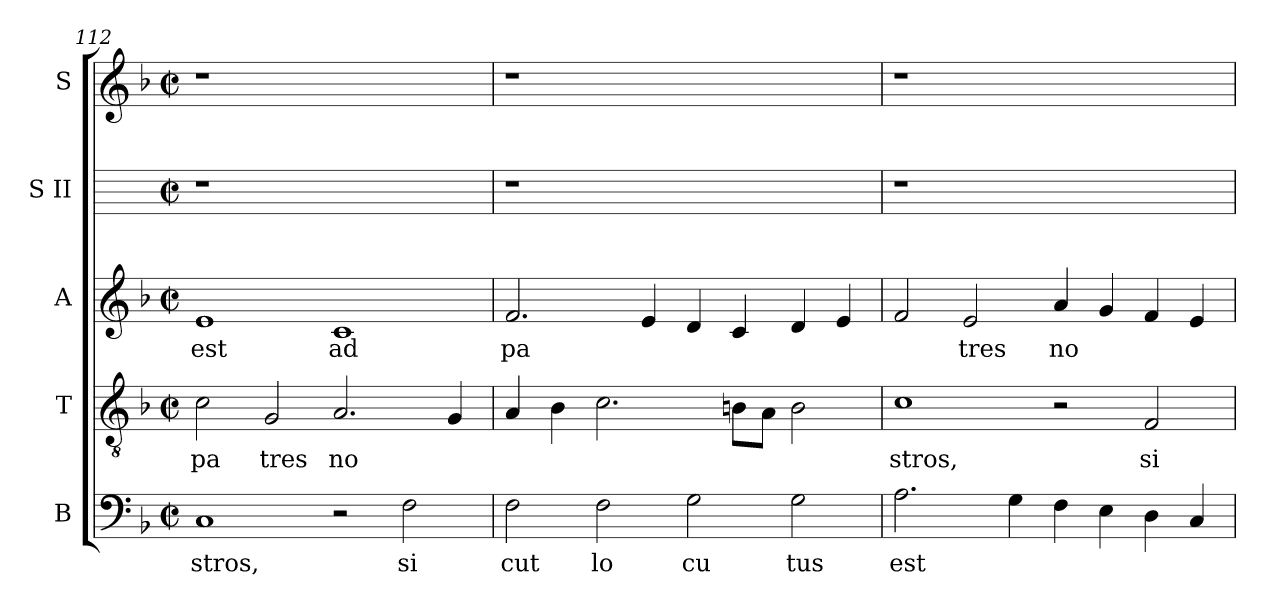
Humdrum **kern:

**kern	**text	**kern	**text	**kern	**text	**kern	**kern
*part5	*part5	*part4	*part4	*part3	*part3	*part2	*part1
*staff5	*staff5	*staff4	*staff4	*staff3	*staff3	*staff2	*staff1
*I"B	*	*I"T	*	*I"A	*	*I"S II	*I"S
*I'B	*	*I'T	*	*I'A	*	*	*I'S
*clefF4	*	*clefGv2	*	*clefG2	*	*	*clefG2
*k[b-]	*	*k[b-]	*	*k[b-]	*	*k[]	*k[b-]
*F:	*	*F:	*	*F:	*	*C:	*F:
*M2/2	*	*M2/2	*	*M2/2	*	*M2/2	*M2/2
*met(c|)	*	*met(c|)	*	*met(c|)	*	*met(c|)	*met(c|)
=112	=112	=112	=112	=112	=112	=112	=112
!	!LO:LY:b:cj	!	!LO:LY:b:cj	!	!LO:LY:b:cj	!	!
1C	stros,	2c\	pa	1e	est	1r	1r
!	!	!	!LO:LY:b:cj	!	!	!	!
.	.	2G/	tres	.	.	.	.
!	!	!	!LO:LY:b:cj	!	!LO:LY:b:cj	!	!
2r	.	2.A/	no	1c	ad	1ryy	1ryy
!	!LO:LY:b:cj	!	!	!	!	!	!
2F\	si	.	.	.	.	.	.
!	!	!	!LO:LY:b:cj	!	!	!	!
.	.	4G/	.	.	.	.	.
=113	=113	=113	=113	=113	=113	=113	=113
!	!LO:LY:b:cj	!	!LO:LY:b:cj	!	!LO:LY:b:cj	!	!
2F\	cut	4A/	.	2.f/	pa	1r	1r
!	!	!	!LO:LY:b:cj	!	!	!	!
.	.	4B-\	.	.	.	.	.
!	!LO:LY:b:cj	!	!LO:LY:b:cj	!	!	!	!
2F\	lo	2.c\	.	.	.	.	.
!	!	!	!	!	!LO:LY:b:cj	!	!
.	.	.	.	4e/	.	.	.
!	!LO:LY:b:cj	!	!	!	!LO:LY:b:cj	!	!
2G\	cu	.	.	4d/	.	1ryy	1ryy
!	!	!	!LO:LY:b:cj	!	!LO:LY:b:cj	!	!
.	.	8B\L	.	4c/	.	.	.
!	!	!	!LO:LY:b:cj	!	!	!	!
.	.	8A\J	.	.	.	.	.
!	!LO:LY:b:cj	!	!LO:LY:b:cj	!	!LO:LY:b:cj	!	!
2G\	tus	2B\	.	4d/	.	.	.
!	!	!	!	!	!LO:LY:b:cj	!	!
.	.	.	.	4e/	.	.	.
!!LO:LB:g=z
=114	=114	=114	=114	=114	=114	=114	=114
!	!LO:LY:b:cj	!	!LO:LY:b:cj	!	!LO:LY:b:cj	!	!
2.A\	est	1c	stros,	2f/	.	1r	1r
!	!	!	!	!	!LO:LY:b:cj	!	!
.	.	.	.	2e/	tres	.	.
!	!LO:LY:b:cj	!	!	!	!	!	!
4G\	.	.	.	.	.	.	.
!	!LO:LY:b:cj	!	!	!	!LO:LY:b:cj	!	!
4F\	.	2r	.	4a/	no-	1ryy	1ryy
!	!LO:LY:b:cj	!	!	!	!LO:LY:b:cj	!	!
4E\	.	.	.	4g/	--	.	.
!	!LO:LY:b:cj	!	!LO:LY:b:cj	!	!LO:LY:b:cj	!	!
4D\	.	2F/	si	4f/	--	.	.
!	!LO:LY:b:cj	!	!	!	!LO:LY:b:cj	!	!
4C/	.	.	.	4e/	--	.	.
=	=	=	=	=	=	=	=
*-	*-	*-	*-	*-	*-	*-	*-
